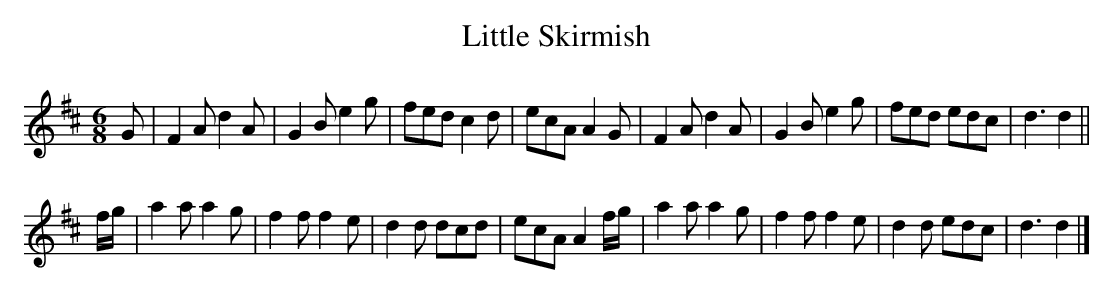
X:1
T:Little Skirmish
M:6/8
K:D major
G|\
F2A d2A| G2B e2g| fed c2d| ecA A2G|\
F2A d2A| G2B e2g| fed edc| d3 d2 ||
f/g/|\
a2a a2g| f2f f2e| d2d dcd| ecA A2 f/g/|\
a2a a2g| f2f f2e| d2d edc| d3 d2|]
